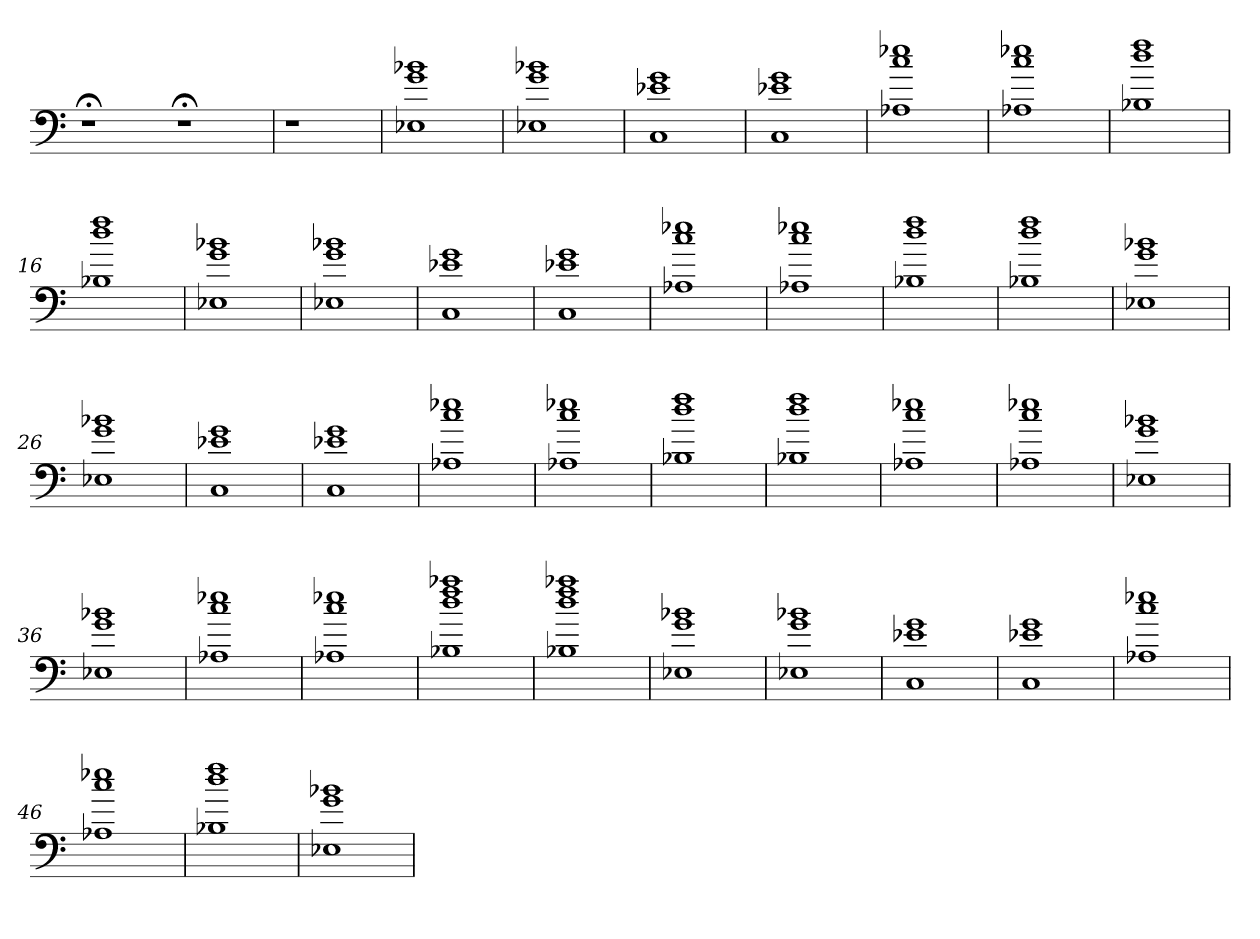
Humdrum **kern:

**kern
*part1
*staff1
=
1r;<
1r;<
=1
1r
=2
1r
=3
1r
=4
1r
=5
1r
=6
1r
=7
1r
=8
1r
=9
1E-X 1g 1b-X
=10
1E-X 1g 1b-X
=11
1C 1e-X 1g
=12
1C 1e-X 1g
=13
1A-X 1cc 1ee-X
=14
1A-X 1cc 1ee-X
=15
1B-X 1dd 1ff
=16
1B-X 1dd 1ff
=17
1E-X 1g 1b-X
=18
1E-X 1g 1b-X
=19
1C 1e-X 1g
=20
1C 1e-X 1g
=21
1A-X 1cc 1ee-X
=22
1A-X 1cc 1ee-X
=23
1B-X 1dd 1ff
=24
1B-X 1dd 1ff
=25
1E-X 1g 1b-X
=26
1E-X 1g 1b-X
=27
1C 1e-X 1g
=28
1C 1e-X 1g
=29
1A-X 1cc 1ee-X
=30
1A-X 1cc 1ee-X
=31
1B-X 1dd 1ff
=32
1B-X 1dd 1ff
=33
1A-X 1cc 1ee-X
=34
1A-X 1cc 1ee-X
=35
1E-X 1g 1b-X
=36
1E-X 1g 1b-X
=37
1A-X 1cc 1ee-X
=38
1A-X 1cc 1ee-X
=39
1B-X 1dd 1ff 1aa-X
=40
1B-X 1dd 1ff 1aa-X
=41
1E-X 1g 1b-X
=42
1E-X 1g 1b-X
=43
1C 1e-X 1g
=44
1C 1e-X 1g
=45
1A-X 1cc 1ee-X
=46
1A-X 1cc 1ee-X
=47
1B-X 1dd 1ff
=48
1E-X 1g 1b-X
=
*-
